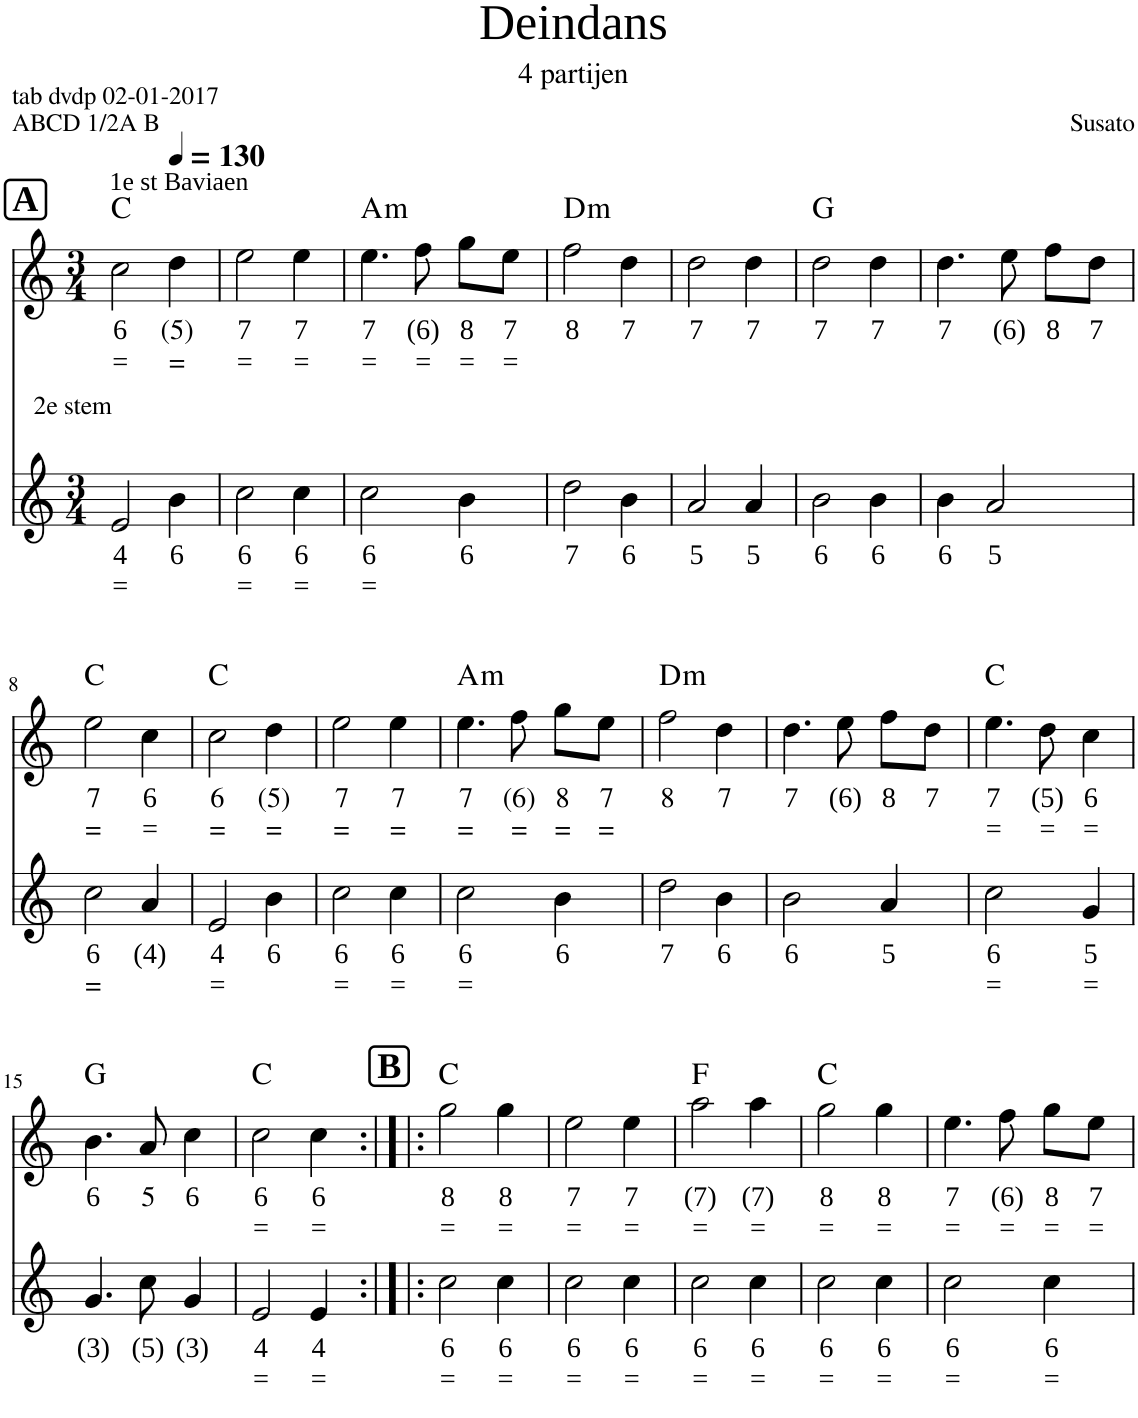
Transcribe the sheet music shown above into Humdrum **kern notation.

**kern	**text	**text	**kern	**text	**text	**harte
*part2	*part2	*part2	*part1	*part1	*part1	*part1
*staff2	*staff2	*staff2	*staff1	*staff1	*staff1	*
*I"Staff-2	*	*	*I"Staff	*	*	*
*clefG2	*	*	*clefG2	*	*	*
*k[]	*	*	*k[]	*	*	*
*M3/4	*	*	*M3/4	*	*	*
!!LO:REH:place=s1:a:B:cj:fs=14:t=A
=1	=1	=1	=1	=1	=1	=1
!	!	!	!LO:TX:a:t=1e st Baviaen	!	!	!
!LO:TX:a:t=2e stem	!	!	!	!	!	!
!	!LO:LY:b	!LO:LY:b	!	!LO:LY:b	!LO:LY:b	!
2e/	4	=	2cc\	6	=	C:maj
*	*	*	*MM130	*	*	*
!	!LO:LY:b	!	!	!LO:LY:b	!LO:LY:b	!
4b\	6	.	4dd\	(5)	=	.
=2	=2	=2	=2	=2	=2	=2
!	!LO:LY:b	!LO:LY:b	!	!LO:LY:b	!LO:LY:b	!
2cc\	6	=	2ee\	7	=	.
!	!LO:LY:b	!LO:LY:b	!	!LO:LY:b	!LO:LY:b	!
4cc\	6	=	4ee\	7	=	.
=3	=3	=3	=3	=3	=3	=3
!	!LO:LY:b	!LO:LY:b	!	!LO:LY:b	!LO:LY:b	!LO:H:kt=m
2cc\	6	=	4.ee\	7	=	A:min
!	!	!	!	!LO:LY:b	!LO:LY:b	!
.	.	.	8ff\	(6)	=	.
!	!LO:LY:b	!	!	!LO:LY:b	!LO:LY:b	!
4b\	6	.	8gg\L	8	=	.
!	!	!	!	!LO:LY:b	!LO:LY:b	!
.	.	.	8ee\J	7	=	.
=4	=4	=4	=4	=4	=4	=4
!	!LO:LY:b	!	!	!LO:LY:b	!	!LO:H:kt=m
2dd\	7	.	2ff\	8	.	D:min
!	!LO:LY:b	!	!	!LO:LY:b	!	!
4b\	6	.	4dd\	7	.	.
=5	=5	=5	=5	=5	=5	=5
!	!LO:LY:b	!	!	!LO:LY:b	!	!
2a/	5	.	2dd\	7	.	.
!	!LO:LY:b	!	!	!LO:LY:b	!	!
4a/	5	.	4dd\	7	.	.
=6	=6	=6	=6	=6	=6	=6
!	!LO:LY:b	!	!	!LO:LY:b	!	!
2b\	6	.	2dd\	7	.	G:maj
!	!LO:LY:b	!	!	!LO:LY:b	!	!
4b\	6	.	4dd\	7	.	.
=7	=7	=7	=7	=7	=7	=7
!	!LO:LY:b	!	!	!LO:LY:b	!	!
4b\	6	.	4.dd\	7	.	.
!	!LO:LY:b	!	!	!	!	!
2a/	5	.	.	.	.	.
!	!	!	!	!LO:LY:b	!	!
.	.	.	8ee\	(6)	.	.
!	!	!	!	!LO:LY:b	!	!
.	.	.	8ff\L	8	.	.
!	!	!	!	!LO:LY:b	!	!
.	.	.	8dd\J	7	.	.
!!LO:LB:g=z
=8	=8	=8	=8	=8	=8	=8
!	!LO:LY:b	!LO:LY:b	!	!LO:LY:b	!LO:LY:b	!
2cc\	6	=	2ee\	7	=	C:maj
!	!LO:LY:b	!	!	!LO:LY:b	!LO:LY:b	!
4a/	(4)	.	4cc\	6	=	.
=9	=9	=9	=9	=9	=9	=9
!	!LO:LY:b	!LO:LY:b	!	!LO:LY:b	!LO:LY:b	!
2e/	4	=	2cc\	6	=	C:maj
!	!LO:LY:b	!	!	!LO:LY:b	!LO:LY:b	!
4b\	6	.	4dd\	(5)	=	.
=10	=10	=10	=10	=10	=10	=10
!	!LO:LY:b	!LO:LY:b	!	!LO:LY:b	!LO:LY:b	!
2cc\	6	=	2ee\	7	=	.
!	!LO:LY:b	!LO:LY:b	!	!LO:LY:b	!LO:LY:b	!
4cc\	6	=	4ee\	7	=	.
=11	=11	=11	=11	=11	=11	=11
!	!LO:LY:b	!LO:LY:b	!	!LO:LY:b	!LO:LY:b	!LO:H:kt=m
2cc\	6	=	4.ee\	7	=	A:min
!	!	!	!	!LO:LY:b	!LO:LY:b	!
.	.	.	8ff\	(6)	=	.
!	!LO:LY:b	!	!	!LO:LY:b	!LO:LY:b	!
4b\	6	.	8gg\L	8	=	.
!	!	!	!	!LO:LY:b	!LO:LY:b	!
.	.	.	8ee\J	7	=	.
=12	=12	=12	=12	=12	=12	=12
!	!LO:LY:b	!	!	!LO:LY:b	!	!LO:H:kt=m
2dd\	7	.	2ff\	8	.	D:min
!	!LO:LY:b	!	!	!LO:LY:b	!	!
4b\	6	.	4dd\	7	.	.
=13	=13	=13	=13	=13	=13	=13
!	!LO:LY:b	!	!	!LO:LY:b	!	!
2b\	6	.	4.dd\	7	.	.
!	!	!	!	!LO:LY:b	!	!
.	.	.	8ee\	(6)	.	.
!	!LO:LY:b	!	!	!LO:LY:b	!	!
4a/	5	.	8ff\L	8	.	.
!	!	!	!	!LO:LY:b	!	!
.	.	.	8dd\J	7	.	.
=14	=14	=14	=14	=14	=14	=14
!	!LO:LY:b	!LO:LY:b	!	!LO:LY:b	!LO:LY:b	!
2cc\	6	=	4.ee\	7	=	C:maj
!	!	!	!	!LO:LY:b	!LO:LY:b	!
.	.	.	8dd\	(5)	=	.
!	!LO:LY:b	!LO:LY:b	!	!LO:LY:b	!LO:LY:b	!
4g/	5	=	4cc\	6	=	.
!!LO:LB:g=z
=15	=15	=15	=15	=15	=15	=15
!	!LO:LY:b	!	!	!LO:LY:b	!	!
4.g/	(3)	.	4.b\	6	.	G:maj
!	!LO:LY:b	!	!	!LO:LY:b	!	!
8cc\	(5)	.	8a/	5	.	.
!	!LO:LY:b	!	!	!LO:LY:b	!	!
4g/	(3)	.	4cc\	6	.	.
=16	=16	=16	=16	=16	=16	=16
!	!LO:LY:b	!LO:LY:b	!	!LO:LY:b	!LO:LY:b	!
2e/	4	=	2cc\	6	=	C:maj
!	!LO:LY:b	!LO:LY:b	!	!LO:LY:b	!LO:LY:b	!
4e/	4	=	4cc\	6	=	.
!!LO:REH:place=s1:a:B:cj:fs=14:t=B
=17:|!|:	=17:|!|:	=17:|!|:	=17:|!|:	=17:|!|:	=17:|!|:	=17:|!|:
!	!LO:LY:b	!LO:LY:b	!	!LO:LY:b	!LO:LY:b	!
2cc\	6	=	2gg\	8	=	C:maj
!	!LO:LY:b	!LO:LY:b	!	!LO:LY:b	!LO:LY:b	!
4cc\	6	=	4gg\	8	=	.
=18	=18	=18	=18	=18	=18	=18
!	!LO:LY:b	!LO:LY:b	!	!LO:LY:b	!LO:LY:b	!
2cc\	6	=	2ee\	7	=	.
!	!LO:LY:b	!LO:LY:b	!	!LO:LY:b	!LO:LY:b	!
4cc\	6	=	4ee\	7	=	.
=19	=19	=19	=19	=19	=19	=19
!	!LO:LY:b	!LO:LY:b	!	!LO:LY:b	!LO:LY:b	!
2cc\	6	=	2aa\	(7)	=	F:maj
!	!LO:LY:b	!LO:LY:b	!	!LO:LY:b	!LO:LY:b	!
4cc\	6	=	4aa\	(7)	=	.
=20	=20	=20	=20	=20	=20	=20
!	!LO:LY:b	!LO:LY:b	!	!LO:LY:b	!LO:LY:b	!
2cc\	6	=	2gg\	8	=	C:maj
!	!LO:LY:b	!LO:LY:b	!	!LO:LY:b	!LO:LY:b	!
4cc\	6	=	4gg\	8	=	.
=21	=21	=21	=21	=21	=21	=21
!	!LO:LY:b	!LO:LY:b	!	!LO:LY:b	!LO:LY:b	!
2cc\	6	=	4.ee\	7	=	.
!	!	!	!	!LO:LY:b	!LO:LY:b	!
.	.	.	8ff\	(6)	=	.
!	!LO:LY:b	!LO:LY:b	!	!LO:LY:b	!LO:LY:b	!
4cc\	6	=	8gg\L	8	=	.
!	!	!	!	!LO:LY:b	!LO:LY:b	!
.	.	.	8ee\J	7	=	.
=	=	=	=	=	=	=
*-	*-	*-	*-	*-	*-	*-
